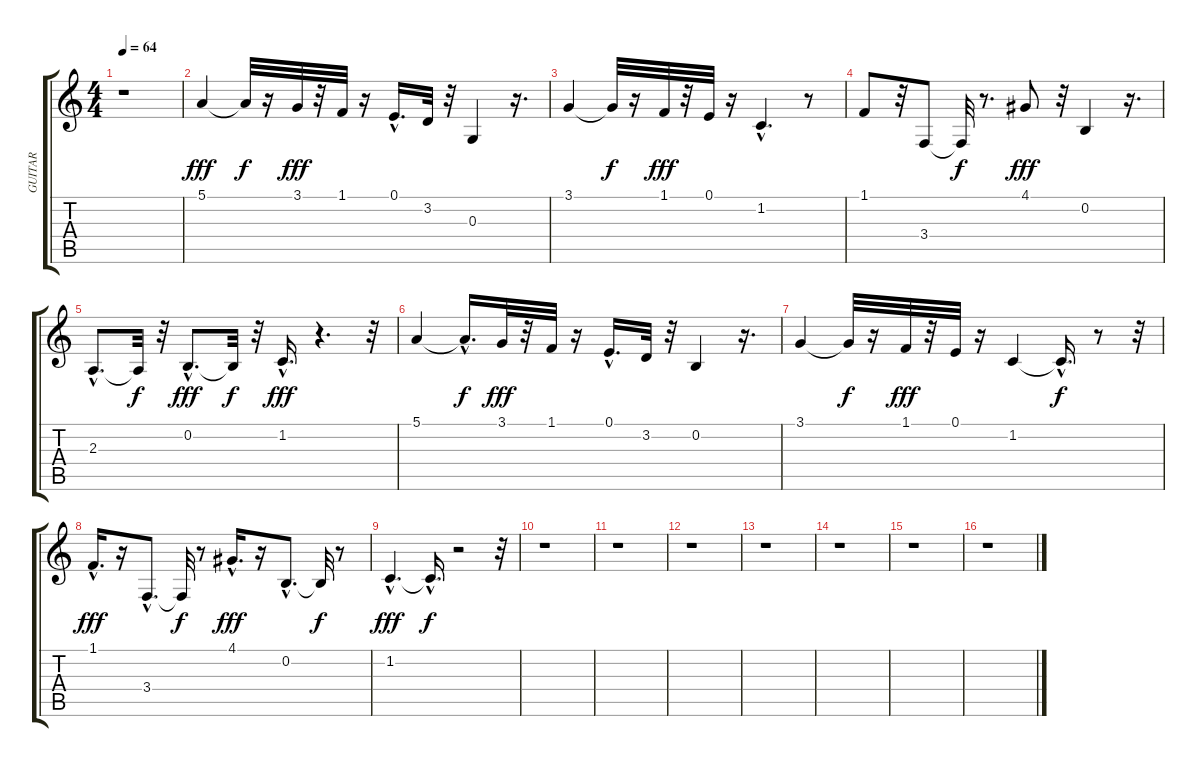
\track ("GUITAR" "GUITAR") {instrument fx5brightness}
\staff {score tabs}
\tuning (E4 B3 G3 D3 A2 E2) {hide}
\ts (4 4)
\tempo 64
\clef g2
\ks c
r.1{dy fff instrument fx5brightness} |
5.1.4 5.1{t}.32{dy f} r.16 3.1.32{dy fff} r.32 1.1.32 r.16 0.1{hac}.16{d} 3.2.32 r.32 0.3.4 r.16{d} |
3.1.4 3.1{t}.32{dy f} r.16 1.1.32{dy fff} r.32 0.1.32 r.16 1.2{hac}.4{d} r.8 |
1.1.8 r.32 3.4.8 3.4{t}.32{dy f} r.8{d} 4.1.8{dy fff} r.32 0.2.4 r.16{d} |
2.3{hac}.8{d} 2.3{t}.32{dy f} r.32 0.2{hac}.8{d dy fff} 0.2{t}.32{dy f} r.32 1.2{hac}.16{d dy fff} r.4{d} r.32 |
5.1.4 5.1{hac t}.16{d dy f} 3.1.32{dy fff} r.32 1.1.32 r.16 0.1{hac}.16{d} 3.2.32 r.32 0.2.4 r.16{d} |
3.1.4 3.1{t}.32{dy f} r.16 1.1.32{dy fff} r.32 0.1.32 r.16 1.2.4 1.2{hac t}.16{d dy f} r.8 r.32 |
1.1{hac}.16{d dy fff} r.16 3.4{hac}.8{d} 3.4{t}.32{dy f} r.8 4.1{hac}.16{d dy fff} r.16 0.2{hac}.8{d} 0.2{t}.32{dy f} r.8 |
1.2{hac}.4{d dy fff} 1.2{hac t}.16{d dy f} r.2 r.32 |
r.1 |
r.1 |
r.1 |
r.1 |
r.1 |
r.1 |
r.1
